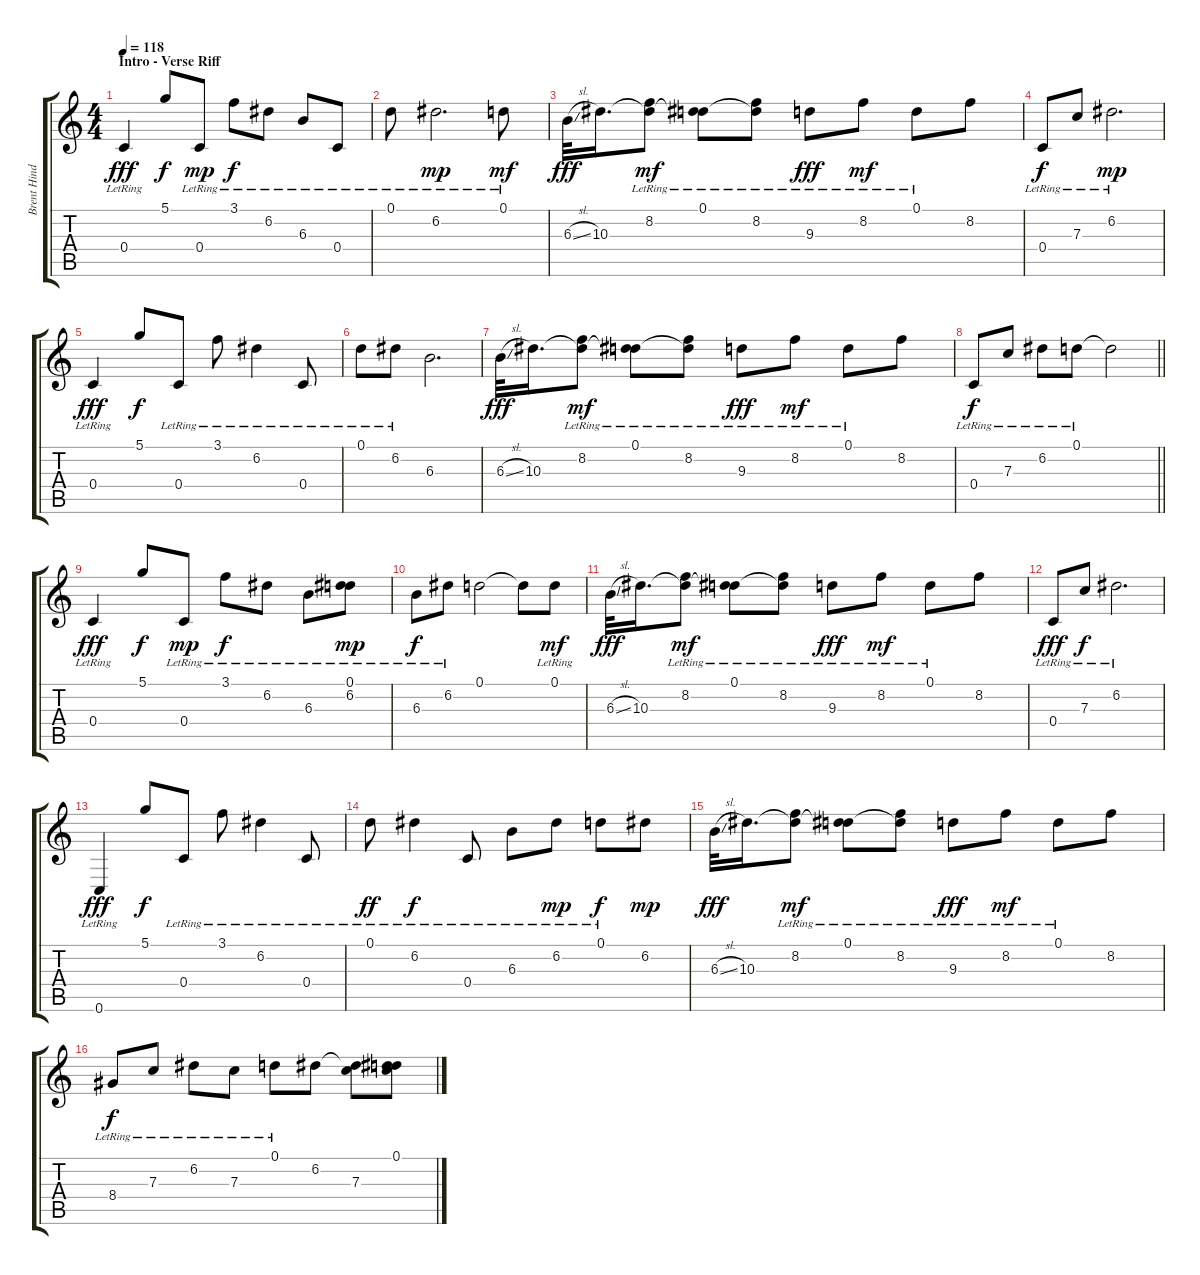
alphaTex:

\track ("Brent Hinds - Guitar (Acoustic)" "Brent Hind") {instrument acousticguitarsteel}
\staff {score tabs}
\tuning (D4 A3 F3 C3 G2 C2) {hide}
\ts (4 4)
\section ("" "Intro - Verse Riff")
\tempo 118
\clef g2
\ks c
0.4{lr}.4{dy fff instrument acousticguitarsteel} 5.1.8{dy f} 0.4{lr}.8{dy mp} 3.1{lr}.8{dy f} 6.2{lr}.8 6.3{lr}.8 0.4{lr}.8 |
0.1{lr}.8 6.2{lr}.2{d dy mp} 0.1{lr}.8{dy mf} |
6.3{sl}.32{dy fff} 10.3.16{d} (8.2{lr} 10.3{t}).8{dy mf} (0.1{lr} 10.3{t}).8 (8.2{lr} 10.3{t}).8 9.3{lr}.8{dy fff} 8.2{lr}.8{dy mf} 0.1{lr}.8 8.2.8 |
0.4{lr}.8{dy f} 7.3{lr}.8 6.2{lr}.2{d dy mp} |
0.4{lr}.4{dy fff} 5.1.8{dy f} 0.4{lr}.8 3.1{lr}.8 6.2{lr}.4 0.4{lr}.8 |
0.1{lr}.8 6.2{lr}.8 6.3.2{d} |
6.3{sl}.32{dy fff} 10.3.16{d} (8.2{lr} 10.3{t}).8{dy mf} (0.1{lr} 10.3{t}).8 (8.2{lr} 10.3{t}).8 9.3{lr}.8{dy fff} 8.2{lr}.8{dy mf} 0.1{lr}.8 8.2.8 |
\barLineRight lightlight
0.4{lr}.8{dy f} 7.3{lr}.8 6.2{lr}.8 0.1{lr}.8 0.1{t}.2 |
0.4{lr}.4{dy fff} 5.1.8{dy f} 0.4{lr}.8{dy mp} 3.1{lr}.8{dy f} 6.2{lr}.8 6.3{lr}.8 (0.1{lr} 6.2{lr}).8{dy mp} |
6.3{lr}.8{dy f} 6.2{lr}.8 0.1.2 0.1{t}.8 0.1{lr}.8{dy mf} |
6.3{sl}.32{dy fff} 10.3.16{d} (8.2{lr} 10.3{t}).8{dy mf} (0.1{lr} 10.3{t}).8 (8.2{lr} 10.3{t}).8 9.3{lr}.8{dy fff} 8.2{lr}.8{dy mf} 0.1{lr}.8 8.2.8 |
0.4{lr}.8{dy fff} 7.3{lr}.8{dy f} 6.2{lr}.2{d} |
0.6{lr}.4{dy fff} 5.1.8{dy f} 0.4{lr}.8 3.1{lr}.8 6.2{lr}.4 0.4{lr}.8 |
0.1{lr}.8{dy ff} 6.2{lr}.4{dy f} 0.4{lr}.8 6.3{lr}.8 6.2{lr}.8{dy mp} 0.1{lr}.8{dy f} 6.2.8{dy mp} |
6.3{sl}.32{dy fff} 10.3.16{d} (8.2{lr} 10.3{t}).8{dy mf} (0.1{lr} 10.3{t}).8 (8.2{lr} 10.3{t}).8 9.3{lr}.8{dy fff} 8.2{lr}.8{dy mf} 0.1{lr}.8 8.2.8 |
8.4{lr}.8{dy f} 7.3{lr}.8 6.2{lr}.8 7.3{lr}.8 0.1{lr}.8 6.2.8 (6.2{t} 7.3).8 (0.1 6.2{t} 7.3{t}).8
